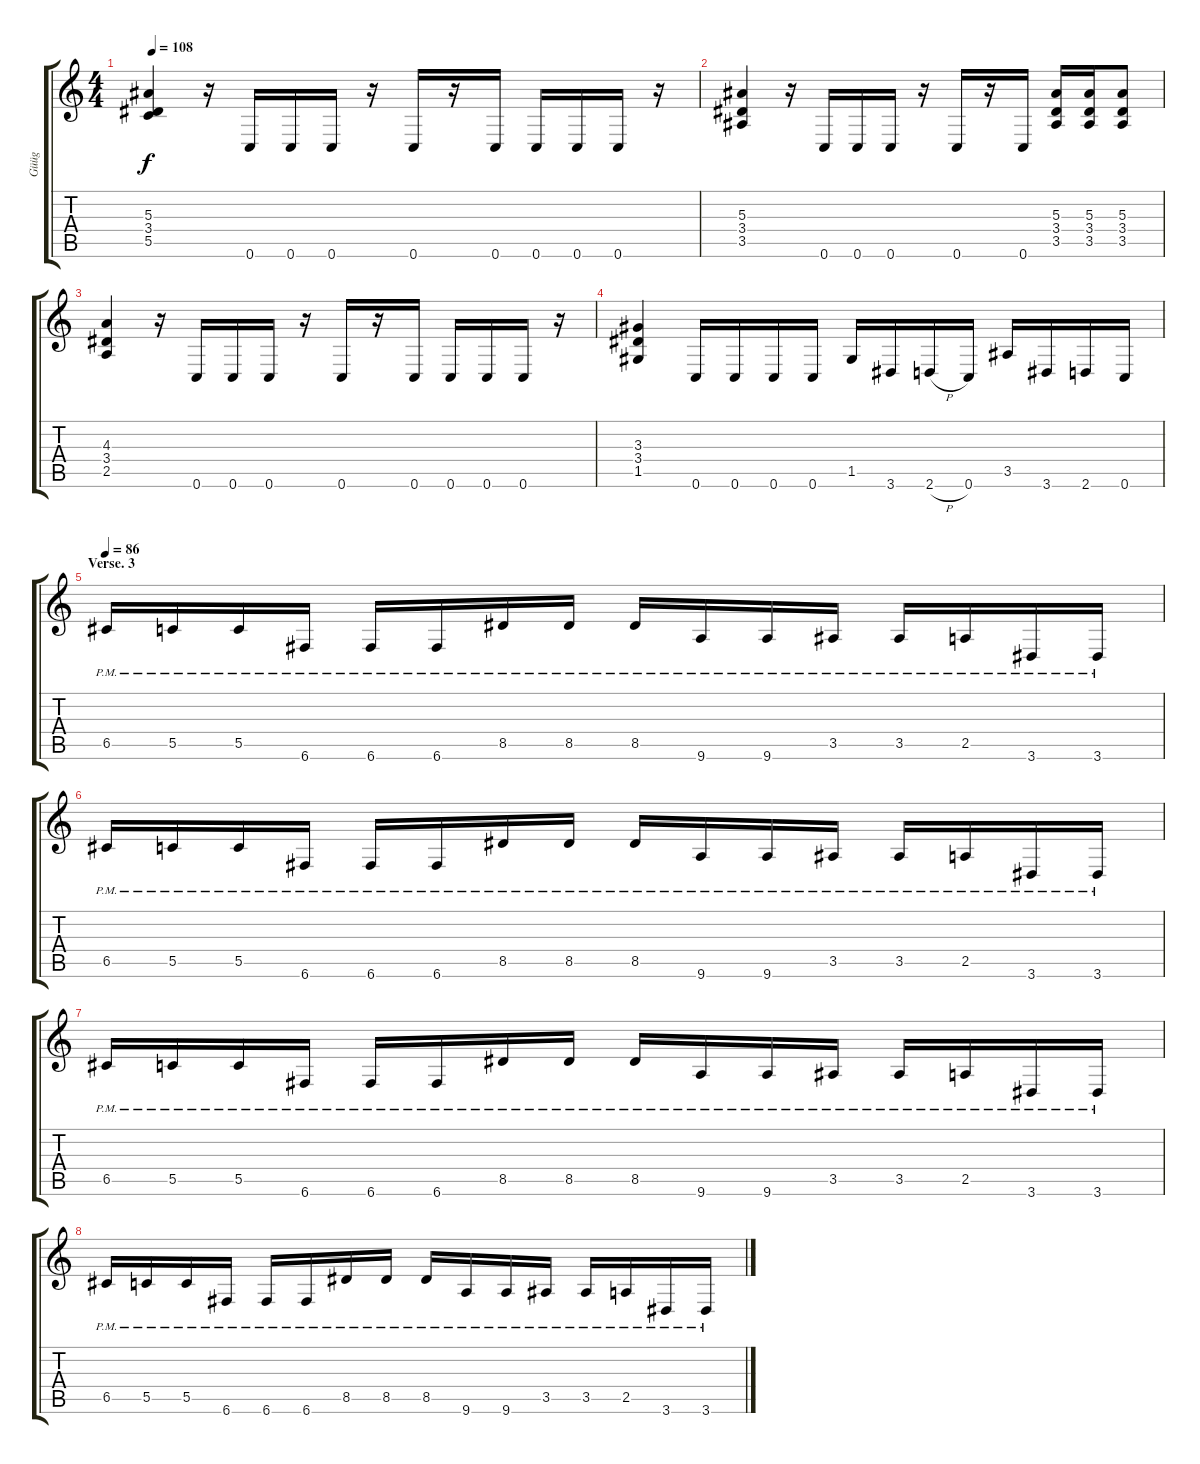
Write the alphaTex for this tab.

\track ("Güüg" "Güüg") {instrument distortionguitar}
\staff {score tabs}
\tuning (D4 A3 F3 C3 G2 C2) {hide}
\ts (4 4)
\tempo 108
\clef g2
\ks c
(5.3 3.4 5.5).4{dy f} r.16 0.6.16 0.6.16 0.6.16 r.16 0.6.16 r.16 0.6.16 0.6.16 0.6.16 0.6.16 r.16 |
(5.3 3.4 3.5).4 r.16 0.6.16 0.6.16 0.6.16 r.16 0.6.16 r.16 0.6.16 (5.3 3.4 3.5).16 (5.3 3.4 3.5).16 (5.3 3.4 3.5).8 |
(4.3 3.4 2.5).4 r.16 0.6.16 0.6.16 0.6.16 r.16 0.6.16 r.16 0.6.16 0.6.16 0.6.16 0.6.16 r.16 |
(3.3 3.4 1.5).4 0.6.16 0.6.16 0.6.16 0.6.16 1.5.16 3.6.16 2.6{h}.16 0.6.16 3.5.16 3.6.16 2.6.16 0.6.16 |
\section ("" "Verse. 3 ")
\tempo 86
6.5{pm}.16 5.5{pm}.16 5.5{pm}.16 6.6{pm}.16 6.6{pm}.16 6.6{pm}.16 8.5{pm}.16 8.5{pm}.16 8.5{pm}.16 9.6{pm}.16 9.6{pm}.16 3.5{pm}.16 3.5{pm}.16 2.5{pm}.16 3.6{pm}.16 3.6{pm}.16 |
6.5{pm}.16 5.5{pm}.16 5.5{pm}.16 6.6{pm}.16 6.6{pm}.16 6.6{pm}.16 8.5{pm}.16 8.5{pm}.16 8.5{pm}.16 9.6{pm}.16 9.6{pm}.16 3.5{pm}.16 3.5{pm}.16 2.5{pm}.16 3.6{pm}.16 3.6{pm}.16 |
6.5{pm}.16 5.5{pm}.16 5.5{pm}.16 6.6{pm}.16 6.6{pm}.16 6.6{pm}.16 8.5{pm}.16 8.5{pm}.16 8.5{pm}.16 9.6{pm}.16 9.6{pm}.16 3.5{pm}.16 3.5{pm}.16 2.5{pm}.16 3.6{pm}.16 3.6{pm}.16 |
6.5{pm}.16 5.5{pm}.16 5.5{pm}.16 6.6{pm}.16 6.6{pm}.16 6.6{pm}.16 8.5{pm}.16 8.5{pm}.16 8.5{pm}.16 9.6{pm}.16 9.6{pm}.16 3.5{pm}.16 3.5{pm}.16 2.5{pm}.16 3.6{pm}.16 3.6{pm}.16
